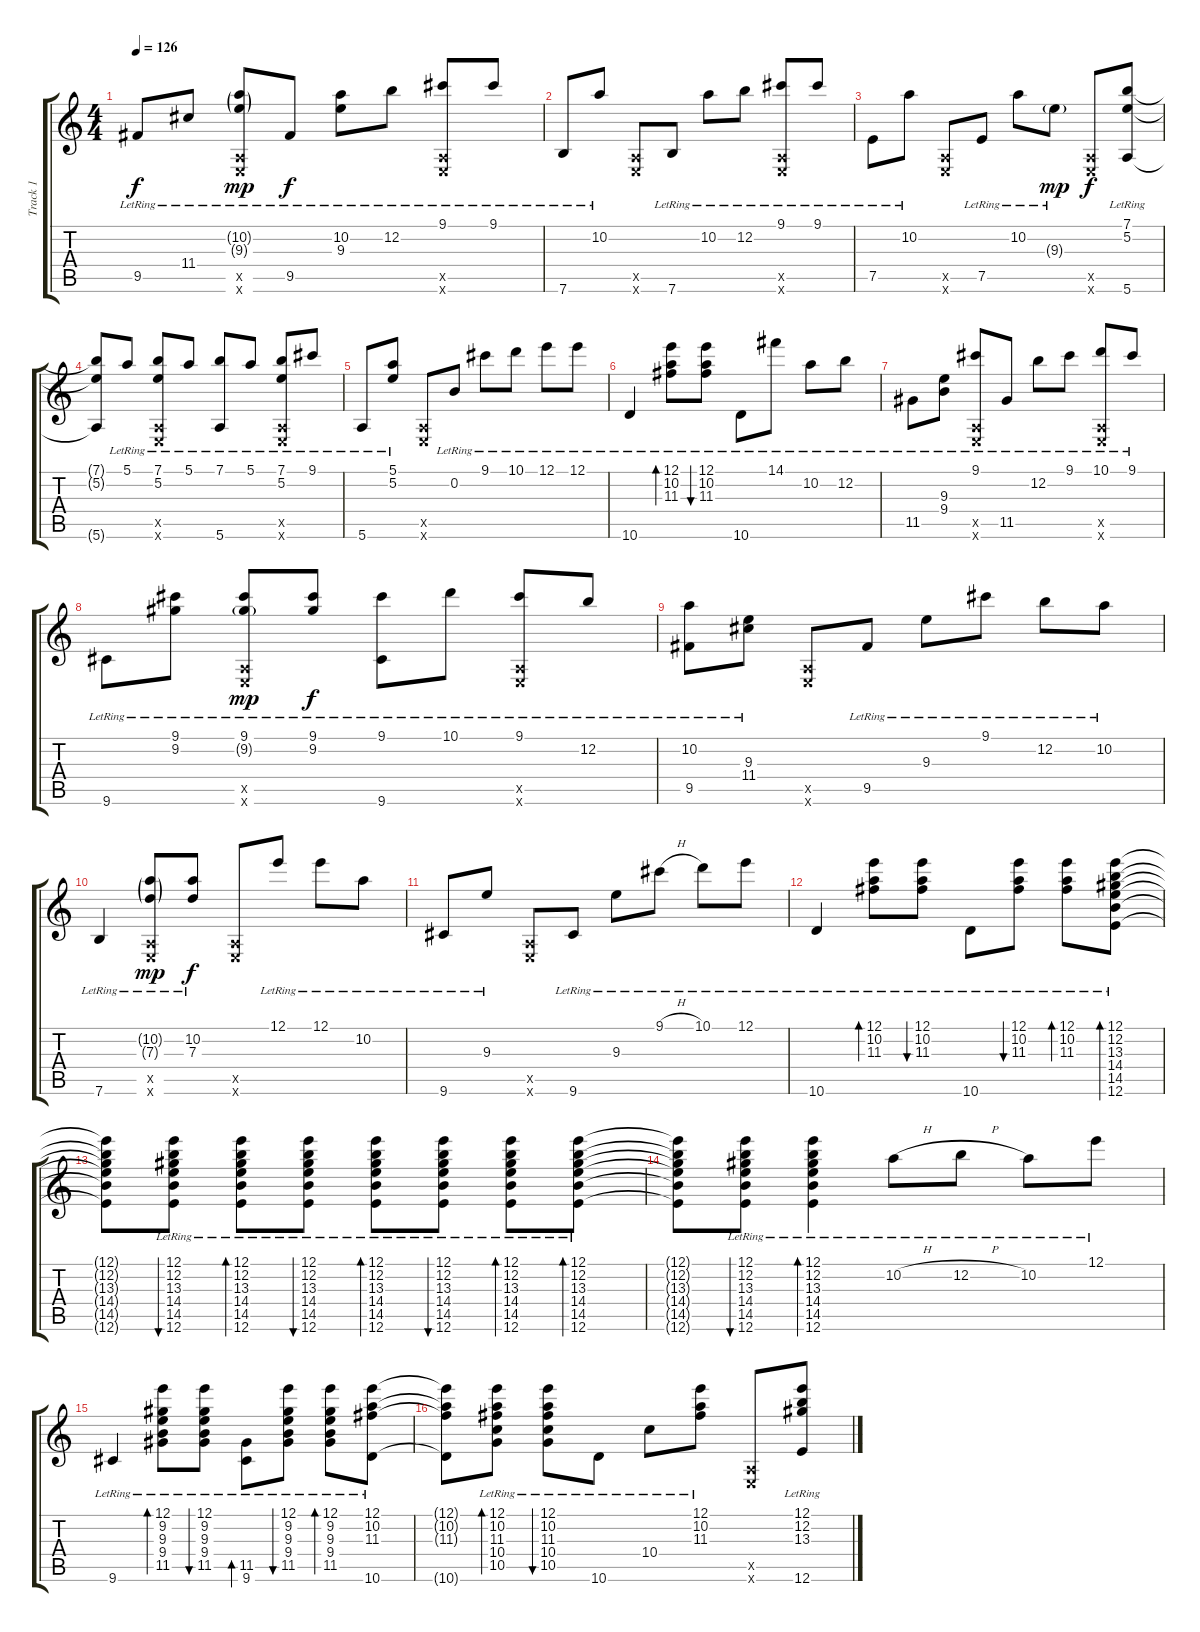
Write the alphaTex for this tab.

\track ("Track 1" "Track 1") {instrument acousticguitarsteel}
\staff {score tabs}
\tuning (E4 B3 G3 D3 A2 E2) {hide}
\ts (4 4)
\tempo 126
\clef g2
\ks c
9.5{lr}.8{dy f} 11.4{lr}.8 (10.2{g lr} 9.3{g lr} 0.5{x} 0.6{x}).8{dy mp} 9.5{lr}.8{dy f} (10.2{lr} 9.3{lr}).8 12.2{lr}.8 (9.1{lr} 0.5{x} 0.6{x}).8 9.1{lr}.8 |
7.6{lr}.8 10.2{lr}.8 (0.5{x} 0.6{x}).8 7.6{lr}.8 10.2{lr}.8 12.2{lr}.8 (9.1{lr} 0.5{x} 0.6{x}).8 9.1{lr}.8 |
7.5{lr}.8 10.2{lr}.8 (0.5{x} 0.6{x}).8 7.5{lr}.8 10.2{lr}.8 9.3{g lr}.8{dy mp} (0.5{x} 0.6{x}).8{dy f} (7.1{lr} 5.2{lr} 5.6{lr}).8 |
(7.1{t} 5.2{t} 5.6{t}).8 5.1{lr}.8 (7.1{lr} 5.2{lr} 0.5{x} 0.6{x}).8 5.1{lr}.8 (7.1{lr} 5.6{lr}).8 5.1{lr}.8 (7.1{lr} 5.2{lr} 0.5{x} 0.6{x}).8 9.1{lr}.8 |
5.6{lr}.8 (5.1{lr} 5.2{lr}).8 (0.5{x} 0.6{x}).8 0.2{lr}.8 9.1{lr}.8 10.1{lr}.8 12.1{lr}.8 12.1{lr}.8 |
10.6{lr}.4 (12.1{lr} 10.2{lr} 11.3{lr}).8{bd 30} (12.1{lr} 10.2{lr} 11.3{lr}).8{bu 30} 10.6{lr}.8 14.1{lr}.8 10.2{lr}.8 12.2{lr}.8 |
11.5{lr}.8 (9.3{lr} 9.4{lr}).8 (9.1{lr} 0.5{x} 0.6{x}).8 11.5{lr}.8 12.2{lr}.8 9.1{lr}.8 (10.1{lr} 0.5{x} 0.6{x}).8 9.1{lr}.8 |
9.6{lr}.8 (9.1{lr} 9.2{lr}).8 (9.1{lr} 9.2{g lr} 0.5{x} 0.6{x}).8{dy mp} (9.1{lr} 9.2{lr}).8{dy f} (9.1{lr} 9.6{lr}).8 10.1{lr}.8 (9.1{lr} 0.5{x} 0.6{x}).8 12.2{lr}.8 |
(10.2{lr} 9.5{lr}).8 (9.3{lr} 11.4{lr}).8 (0.5{x} 0.6{x}).8 9.5{lr}.8 9.3{lr}.8 9.1{lr}.8 12.2{lr}.8 10.2{lr}.8 |
7.6{lr}.4 (10.2{g lr} 7.3{g lr} 0.5{x} 0.6{x}).8{dy mp} (10.2{lr} 7.3{lr}).8{dy f} (0.5{x} 0.6{x}).8 12.1{lr}.8 12.1{lr}.8 10.2{lr}.8 |
9.6{lr}.8 9.3{lr}.8 (0.5{x} 0.6{x}).8 9.6{lr}.8 9.3{lr}.8 9.1{h lr}.8 10.1{lr}.8 12.1{lr}.8 |
10.6{lr}.4 (12.1{lr} 10.2{lr} 11.3{lr}).8{bd 30} (12.1{lr} 10.2{lr} 11.3{lr}).8{bu 30} 10.6{lr}.8 (12.1{lr} 10.2{lr} 11.3{lr}).8{bu 30} (12.1{lr} 10.2{lr} 11.3{lr}).8{bd 30} (12.1{lr} 12.2{lr} 13.3{lr} 14.4{lr} 14.5{lr} 12.6{lr}).8{bd 30} |
(12.1{t} 12.2{t} 13.3{t} 14.4{t} 14.5{t} 12.6{t}).8 (12.1{lr} 12.2{lr} 13.3{lr} 14.4{lr} 14.5{lr} 12.6{lr}).8{bu 30} (12.1{lr} 12.2{lr} 13.3{lr} 14.4{lr} 14.5{lr} 12.6{lr}).8{bd 30} (12.1{lr} 12.2{lr} 13.3{lr} 14.4{lr} 14.5{lr} 12.6{lr}).8{bu 30} (12.1{lr} 12.2{lr} 13.3{lr} 14.4{lr} 14.5{lr} 12.6{lr}).8{bd 30} (12.1{lr} 12.2{lr} 13.3{lr} 14.4{lr} 14.5{lr} 12.6{lr}).8{bu 30} (12.1{lr} 12.2{lr} 13.3{lr} 14.4{lr} 14.5{lr} 12.6{lr}).8{bd 30} (12.1{lr} 12.2{lr} 13.3{lr} 14.4{lr} 14.5{lr} 12.6{lr}).8{bd 30} |
(12.1{t} 12.2{t} 13.3{t} 14.4{t} 14.5{t} 12.6{t}).8 (12.1{lr} 12.2{lr} 13.3{lr} 14.4{lr} 14.5{lr} 12.6{lr}).8{bu 30} (12.1{lr} 12.2{lr} 13.3{lr} 14.4{lr} 14.5{lr} 12.6{lr}).4{bd 30} 10.2{h lr}.8 12.2{h lr}.8 10.2{lr}.8 12.1{lr}.8 |
9.6{lr}.4 (12.1{lr} 9.2{lr} 9.3{lr} 9.4{lr} 11.5{lr}).8{bd 60} (12.1{lr} 9.2{lr} 9.3{lr} 9.4{lr} 11.5{lr}).8{bu 60} (11.5{lr} 9.6{lr}).8{bd 60} (12.1{lr} 9.2{lr} 9.3{lr} 9.4{lr} 11.5{lr}).8{bu 60} (12.1{lr} 9.2{lr} 9.3{lr} 9.4{lr} 11.5{lr}).8{bd 60} (12.1{lr} 10.2{lr} 11.3{lr} 10.6{lr}).8 |
(12.1{t} 10.2{t} 11.3{t} 10.6{t}).8 (12.1{lr} 10.2{lr} 11.3{lr} 10.4{lr} 10.5{lr}).8{bd 60} (12.1{lr} 10.2{lr} 11.3{lr} 10.4{lr} 10.5{lr}).8{bu 30} 10.6{lr}.8 10.4{lr}.8 (12.1{lr} 10.2{lr} 11.3{lr}).8 (0.5{x} 0.6{x}).8 (12.1{lr} 12.2{lr} 13.3{lr} 12.6{lr}).8
